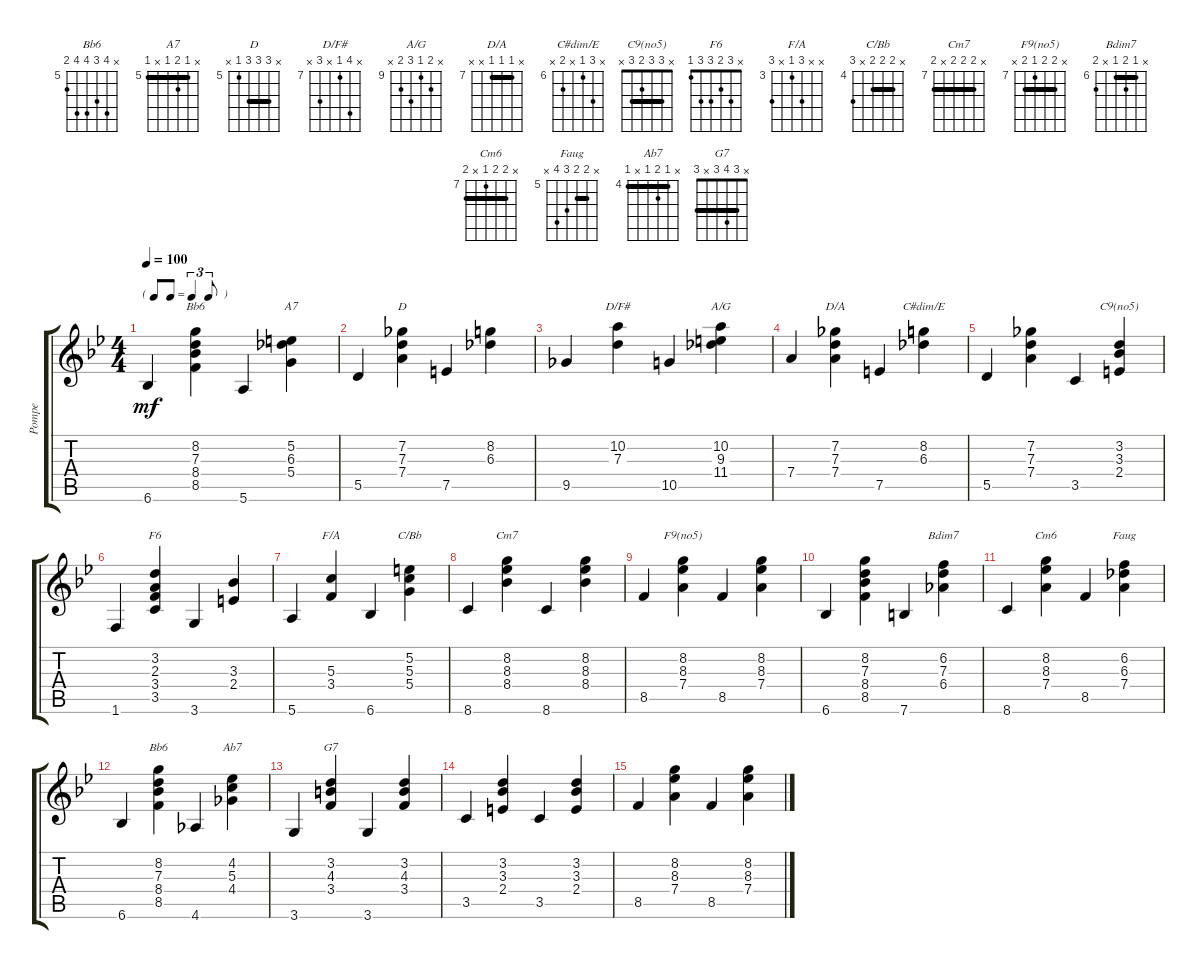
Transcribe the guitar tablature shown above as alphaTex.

\track ("Pompe" "Pompe") {instrument electricguitarclean}
\staff {score tabs}
\tuning (E4 B3 G3 D3 A2 E2) {hide}
\chord ("Bb6" x 8 7 8 8 6) {firstfret 6}
\chord ("A7" x 5 6 5 x 5) {firstfret 5 barre 5}
\chord ("D" x 7 7 7 5 x) {firstfret 5 barre 7}
\chord ("D/F#" x 10 7 x 9 x) {firstfret 7}
\chord ("A/G" x 10 9 11 10 x) {firstfret 9}
\chord ("D/A" x 7 7 7 x x) {firstfret 7 barre 7}
\chord ("C#dim/E" x 8 6 x 7 x) {firstfret 6}
\chord ("C9(no5)" x 3 3 2 3 x) {barre 3}
\chord ("F6" x 3 2 3 3 1)
\chord ("F/A" x x 5 3 x 5) {firstfret 3}
\chord ("C/Bb" x 5 5 5 x 6) {firstfret 4 barre 5}
\chord ("Cm7" x 8 8 8 x 8) {firstfret 7 barre 8}
\chord ("F9(no5)" x 8 8 7 8 x) {firstfret 7 barre 8}
\chord ("Bdim7" x 6 7 6 x 7) {firstfret 6 barre 6}
\chord ("Cm6" x 8 8 7 x 8) {firstfret 7 barre 8}
\chord ("Faug" x 6 6 7 8 x) {firstfret 5 barre 6}
\chord ("Bb6" x 8 7 8 8 6) {firstfret 5}
\chord ("Ab7" x 4 5 4 x 4) {firstfret 4 barre 4}
\chord ("G7" x 3 4 3 x 3) {barre 3}
\ts (4 4)
\tf triplet8th
\tempo 100
\clef g2
\ks bb
6.6.4{dy mf} (8.2 7.3 8.4 8.5).4{ch "Bb6"} 5.6.4 (5.2 6.3 5.4).4{ch "A7"} |
5.5.4 (7.2 7.3 7.4).4{ch "D"} 7.5.4 (8.2 6.3).4 |
9.5.4 (10.2 7.3).4{ch "D/F#"} 10.5.4 (10.2 9.3 11.4).4{ch "A/G"} |
7.4.4 (7.2 7.3 7.4).4{ch "D/A"} 7.5.4 (8.2 6.3).4{ch "C#dim/E"} |
5.5.4 (7.2 7.3 7.4).4 3.5.4 (3.2 3.3 2.4).4{ch "C9(no5)"} |
1.6.4 (3.2 2.3 3.4 3.5).4{ch "F6"} 3.6.4 (3.3 2.4).4 |
5.6.4 (5.3 3.4).4{ch "F/A"} 6.6.4 (5.2 5.3 5.4).4{ch "C/Bb"} |
8.6.4 (8.2 8.3 8.4).4{ch "Cm7"} 8.6.4 (8.2 8.3 8.4).4 |
8.5.4 (8.2 8.3 7.4).4{ch "F9(no5)"} 8.5.4 (8.2 8.3 7.4).4 |
6.6.4 (8.2 7.3 8.4 8.5).4 7.6.4 (6.2 7.3 6.4).4{ch "Bdim7"} |
8.6.4 (8.2 8.3 7.4).4{ch "Cm6"} 8.5.4 (6.2 6.3 7.4).4{ch "Faug"} |
6.6.4 (8.2 7.3 8.4 8.5).4{ch "Bb6"} 4.6.4 (4.2 5.3 4.4).4{ch "Ab7"} |
3.6.4 (3.2 4.3 3.4).4{ch "G7"} 3.6.4 (3.2 4.3 3.4).4 |
3.5.4 (3.2 3.3 2.4).4 3.5.4 (3.2 3.3 2.4).4 |
8.5.4 (8.2 8.3 7.4).4 8.5.4 (8.2 8.3 7.4).4
